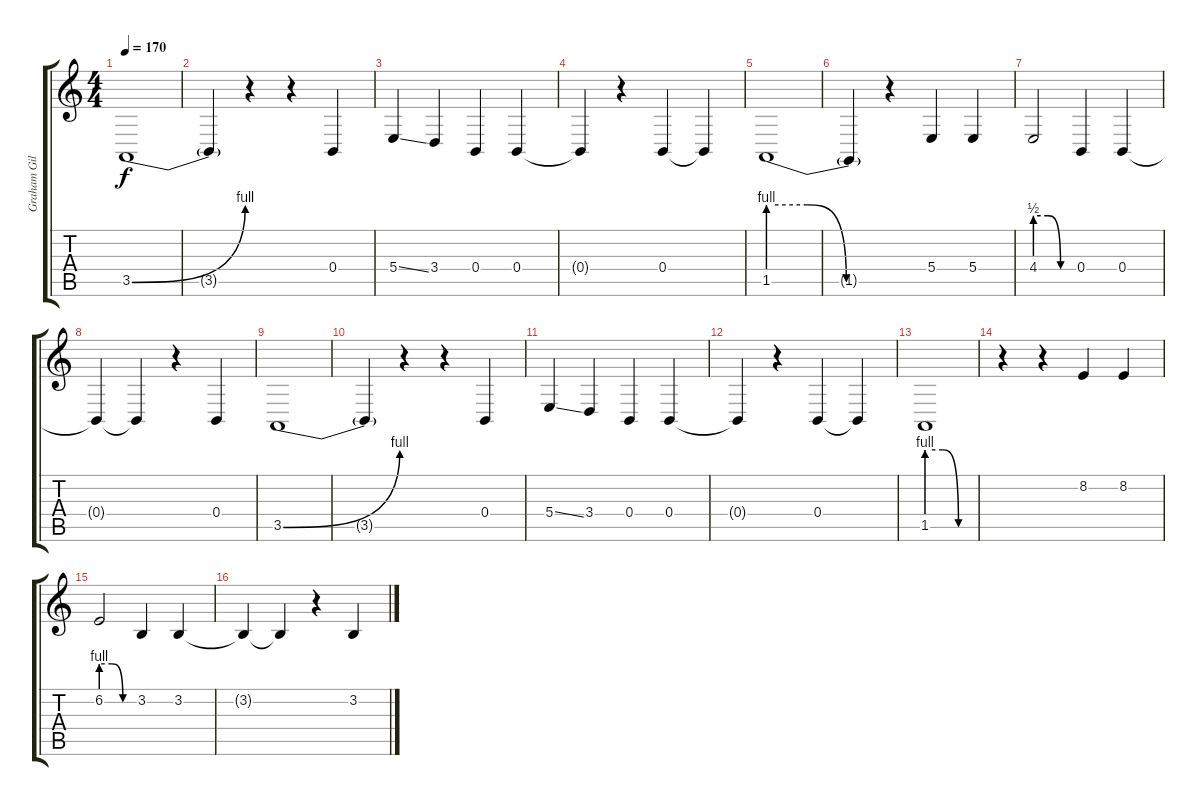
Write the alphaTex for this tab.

\track ("Graham Gillespie (Vocals)" "Graham Gil") {instrument lead2sawtooth}
\staff {score tabs}
\tuning (Db4 Ab3 E3 B2 Gb2 Db2) {hide}
\ts (4 4)
\tempo 170
\clef g2
\ks c
3.5{be (bend 0 0 60 4)}.1{dy f} |
3.5{t}.4 r.4 r.4 0.4.4 |
5.4{ss}.4 3.4.4 0.4.4 0.4.4 |
0.4{t}.4 r.4 0.4.4 0.4{t}.4 |
1.5{be (custom 0 4 20 4 40 0 60 0)}.1 |
1.5{t}.4 r.4 5.4.4 5.4.4 |
4.4{be (custom 0 2 20 2 40 0 60 0)}.2 0.4.4 0.4.4 |
0.4{t}.4 0.4{t}.4 r.4 0.4.4 |
3.5{be (bend 0 0 60 4)}.1 |
3.5{t}.4 r.4 r.4 0.4.4 |
5.4{ss}.4 3.4.4 0.4.4 0.4.4 |
0.4{t}.4 r.4 0.4.4 0.4{t}.4 |
1.5{be (custom 0 4 20 4 40 0 60 0)}.1 |
r.4 r.4 8.2.4 8.2.4 |
6.2{be (custom 0 4 20 4 40 0 60 0)}.2 3.2.4 3.2.4 |
3.2{t}.4 3.2{t}.4 r.4 3.2.4
